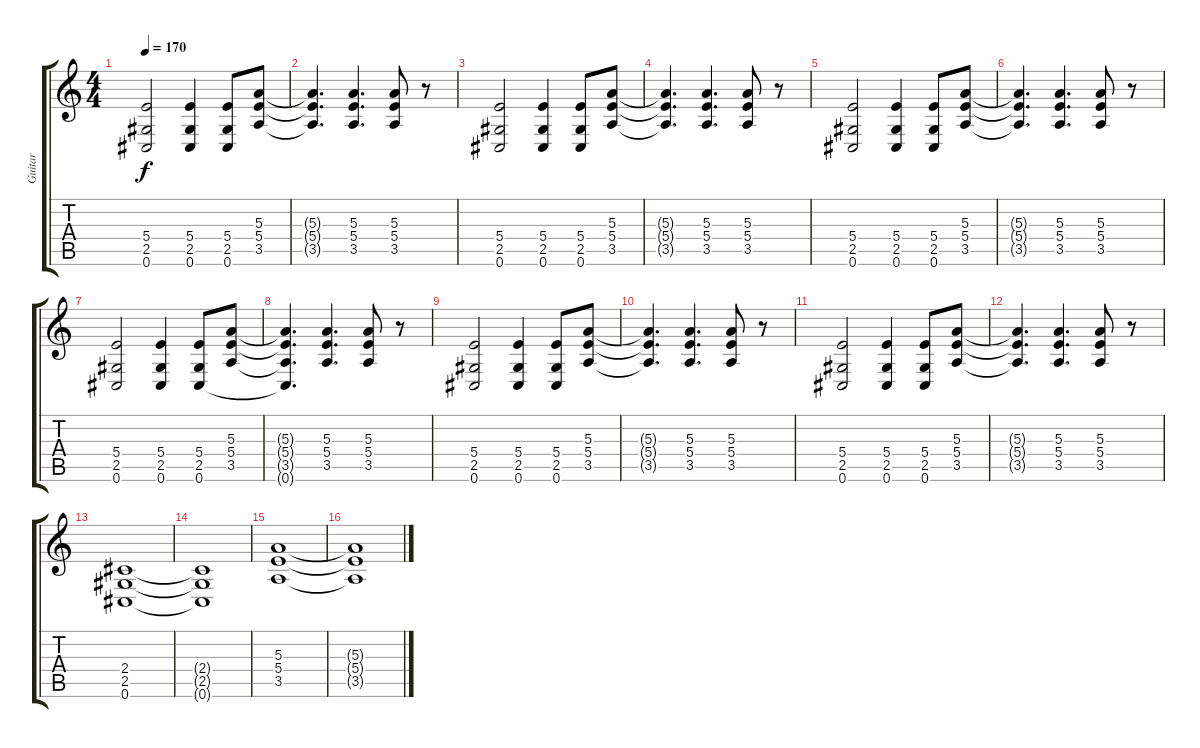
\track ("Guitar" "Guitar") {instrument distortionguitar}
\staff {score tabs}
\tuning (Db4 Ab3 E3 B2 Gb2 Db2) {hide}
\ts (4 4)
\tempo 170
\clef g2
\ks c
(5.4 2.5 0.6).2{dy f volume 7 instrument distortionguitar} (5.4 2.5 0.6).4 (5.4 2.5 0.6).8 (5.3 5.4 3.5).8 |
(5.3{t} 5.4{t} 3.5{t}).4{d} (5.3 5.4 3.5).4{d} (5.3 5.4 3.5).8 r.8 |
(5.4 2.5 0.6).2 (5.4 2.5 0.6).4 (5.4 2.5 0.6).8 (5.3 5.4 3.5).8 |
(5.3{t} 5.4{t} 3.5{t}).4{d} (5.3 5.4 3.5).4{d} (5.3 5.4 3.5).8 r.8 |
(5.4 2.5 0.6).2{volume 13} (5.4 2.5 0.6).4 (5.4 2.5 0.6).8 (5.3 5.4 3.5).8 |
(5.3{t} 5.4{t} 3.5{t}).4{d} (5.3 5.4 3.5).4{d} (5.3 5.4 3.5).8 r.8 |
(5.4 2.5 0.6).2 (5.4 2.5 0.6).4 (5.4 2.5 0.6).8 (5.3 5.4 3.5).8 |
(5.3{t} 5.4{t} 3.5{t} 0.6{t}).4{d} (5.3 5.4 3.5).4{d} (5.3 5.4 3.5).8 r.8 |
(5.4 2.5 0.6).2 (5.4 2.5 0.6).4 (5.4 2.5 0.6).8 (5.3 5.4 3.5).8 |
(5.3{t} 5.4{t} 3.5{t}).4{d} (5.3 5.4 3.5).4{d} (5.3 5.4 3.5).8 r.8 |
(5.4 2.5 0.6).2 (5.4 2.5 0.6).4 (5.4 2.5 0.6).8 (5.3 5.4 3.5).8 |
(5.3{t} 5.4{t} 3.5{t}).4{d} (5.3 5.4 3.5).4{d} (5.3 5.4 3.5).8 r.8 |
(2.4 2.5 0.6).1{volume 5} |
(2.4{t} 2.5{t} 0.6{t}).1 |
(5.3 5.4 3.5).1 |
(5.3{t} 5.4{t} 3.5{t}).1
